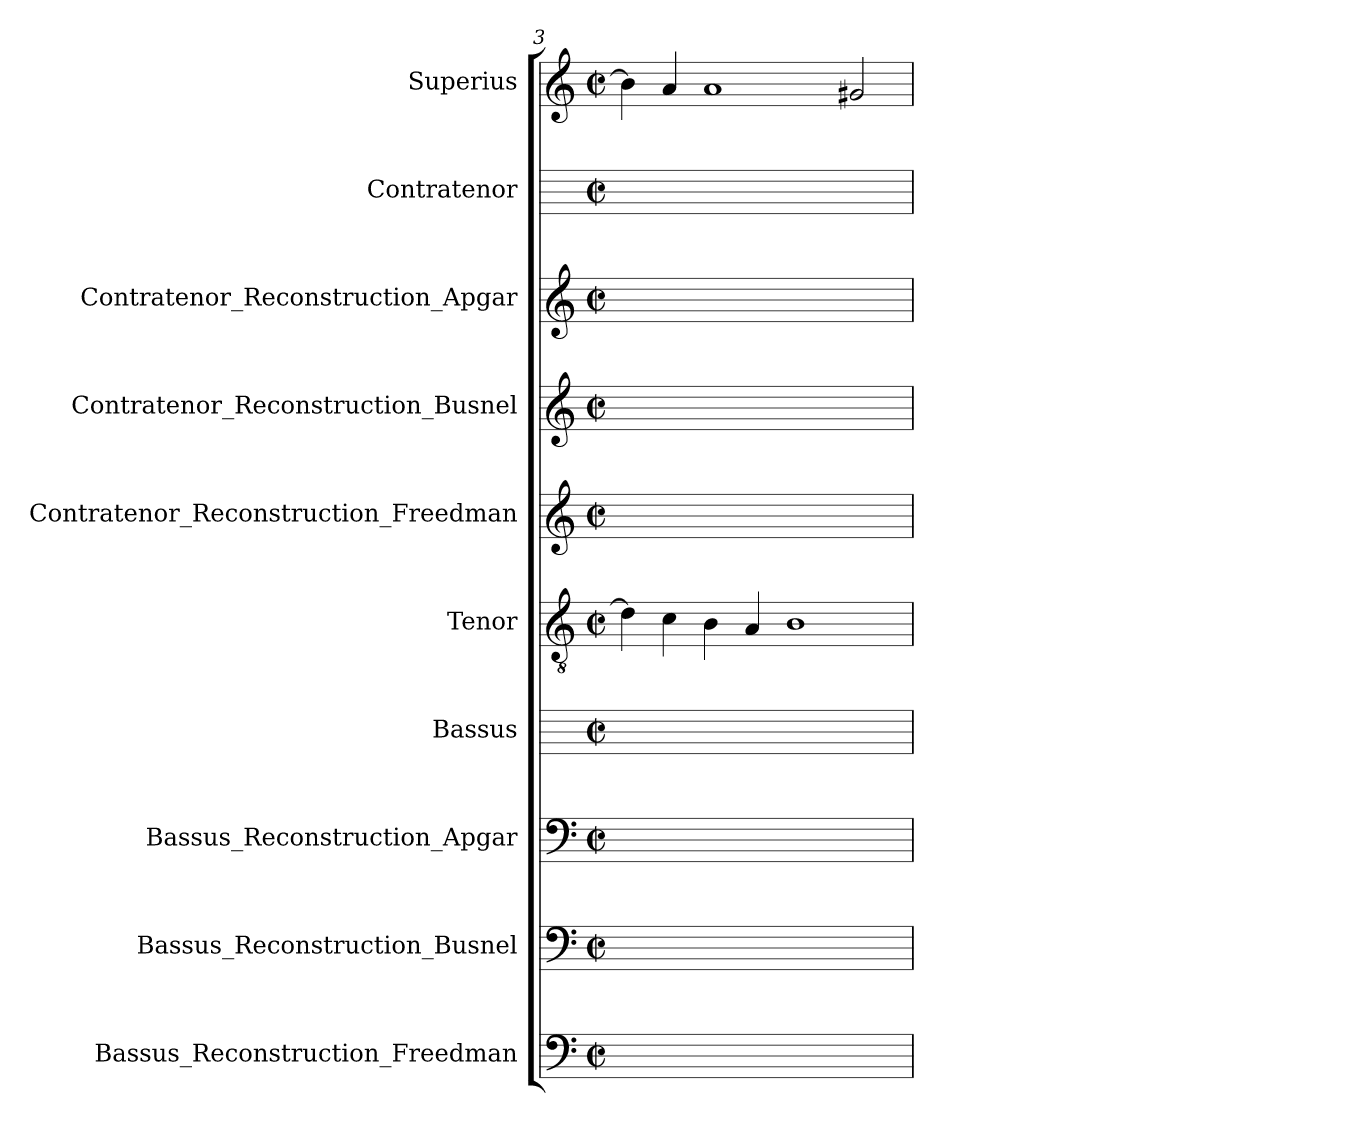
**kern	**kern	**kern	**kern	**kern	**kern	**kern	**kern	**kern	**kern
*part10	*part9	*part8	*part7	*part6	*part5	*part4	*part3	*part2	*part1
*staff10	*staff9	*staff8	*staff7	*staff6	*staff5	*staff4	*staff3	*staff2	*staff1
*I"Bassus_Reconstruction_Freedman	*I"Bassus_Reconstruction_Busnel	*I"Bassus_Reconstruction_Apgar	*I"Bassus	*I"Tenor	*I"Contratenor_Reconstruction_Freedman	*I"Contratenor_Reconstruction_Busnel	*I"Contratenor_Reconstruction_Apgar	*I"Contratenor	*I"Superius
*	*	*	*	*I'T	*	*	*	*	*
*clefF4	*clefF4	*clefF4	*	*clefGv2	*clefG2	*clefG2	*clefG2	*	*clefG2
*k[]	*k[]	*k[]	*	*k[]	*k[]	*k[]	*k[]	*	*k[]
*C:	*C:	*C:	*	*C:	*C:	*C:	*C:	*	*C:
*M2/2	*M2/2	*M2/2	*M2/2	*M2/2	*M2/2	*M2/2	*M2/2	*M2/2	*M2/2
*met(c|)	*met(c|)	*met(c|)	*met(c|)	*met(c|)	*met(c|)	*met(c|)	*met(c|)	*met(c|)	*met(c|)
=3	=3	=3	=3	=3	=3	=3	=3	=3	=3
0ryy	0ryy	0ryy	0ryy	4d]	0ryy	0ryy	0ryy	0ryy	4b]
.	.	.	.	4c	.	.	.	.	4a
.	.	.	.	4B	.	.	.	.	1a
.	.	.	.	4A	.	.	.	.	.
.	.	.	.	1B	.	.	.	.	.
.	.	.	.	.	.	.	.	.	2g#X
=	=	=	=	=	=	=	=	=	=
*-	*-	*-	*-	*-	*-	*-	*-	*-	*-
